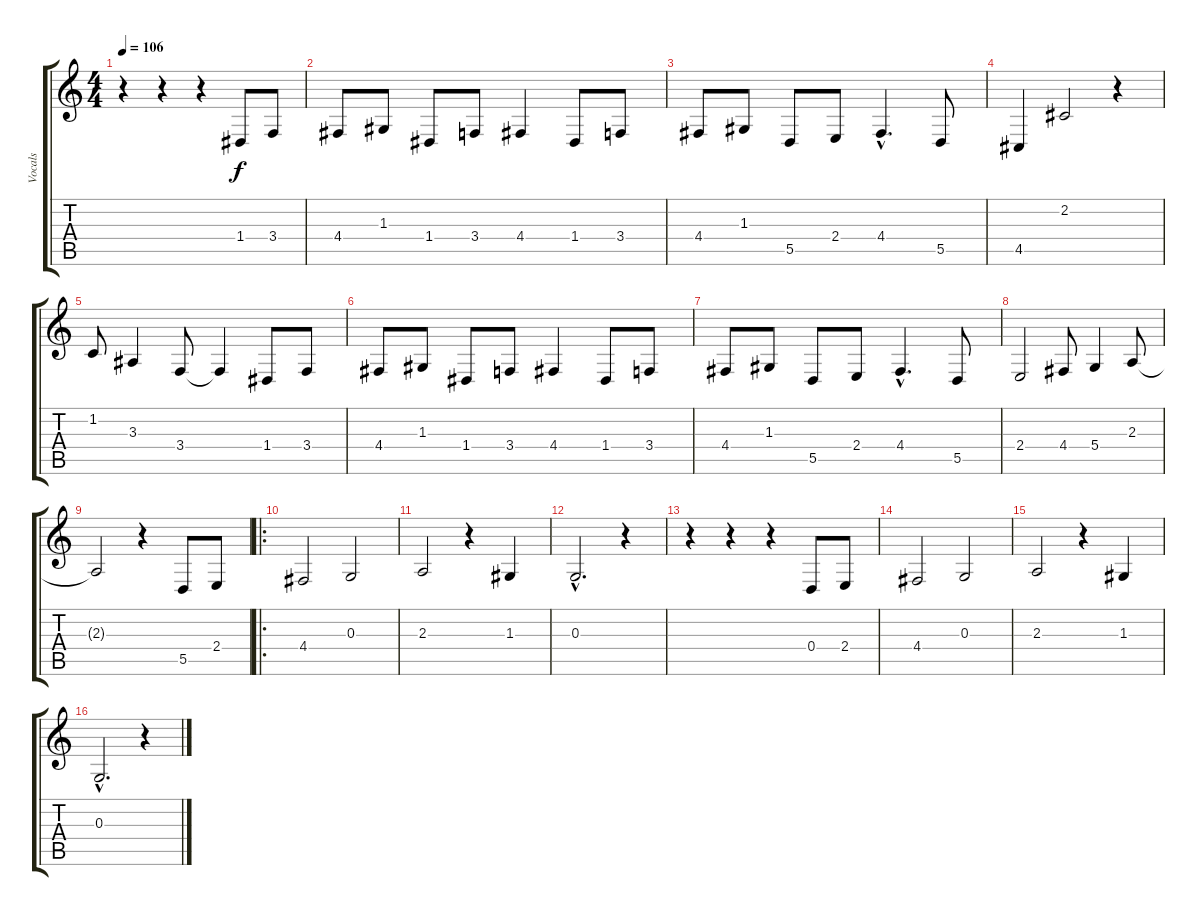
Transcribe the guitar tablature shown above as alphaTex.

\track ("Vocals" "Vocals") {instrument altosax}
\staff {score tabs}
\tuning (E4 B3 G3 D3 A2 E2) {hide}
\ts (4 4)
\tempo 106
\clef g2
\ks c
r.4{dy f instrument altosax} r.4 r.4 1.4.8 3.4.8 |
4.4.8 1.3.8 1.4.8 3.4.8 4.4.4 1.4.8 3.4.8 |
4.4.8 1.3.8 5.5.8 2.4.8 4.4{hac}.4{d} 5.5.8 |
4.5.4 2.2.2 r.4 |
1.2.8 3.3.4 3.4.8 3.4{t}.4 1.4.8 3.4.8 |
4.4.8 1.3.8 1.4.8 3.4.8 4.4.4 1.4.8 3.4.8 |
4.4.8 1.3.8 5.5.8 2.4.8 4.4{hac}.4{d} 5.5.8 |
2.4.2 4.4.8 5.4.4 2.3.8 |
2.3{t}.2 r.4 5.5.8 2.4.8 |
\ro
4.4.2 0.3.2 |
2.3.2 r.4 1.3.4 |
0.3{hac}.2{d} r.4 |
r.4 r.4 r.4 0.4.8 2.4.8 |
4.4.2 0.3.2 |
2.3.2 r.4 1.3.4 |
0.3{hac}.2{d} r.4
